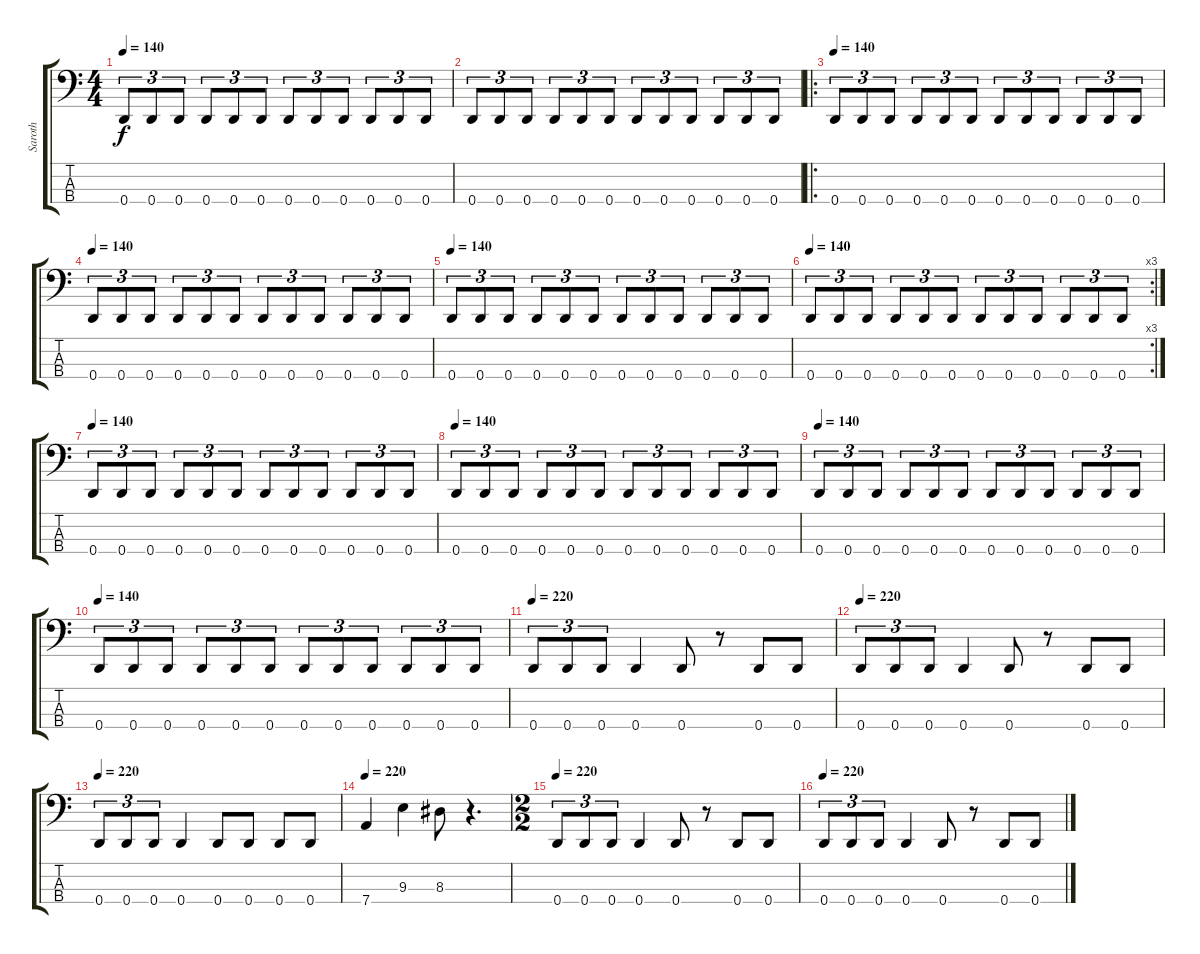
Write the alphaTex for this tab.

\track ("Saroth" "Saroth") {instrument electricbassfinger}
\staff {score tabs}
\tuning (F2 C2 G1 D1) {hide}
\ts (4 4)
\tempo 140
\clef f4
\ks c
0.4.8{tu (3 2) dy f} 0.4.8{tu (3 2)} 0.4.8{tu (3 2)} 0.4.8{tu (3 2)} 0.4.8{tu (3 2)} 0.4.8{tu (3 2)} 0.4.8{tu (3 2)} 0.4.8{tu (3 2)} 0.4.8{tu (3 2)} 0.4.8{tu (3 2)} 0.4.8{tu (3 2)} 0.4.8{tu (3 2)} |
0.4.8{tu (3 2)} 0.4.8{tu (3 2)} 0.4.8{tu (3 2)} 0.4.8{tu (3 2)} 0.4.8{tu (3 2)} 0.4.8{tu (3 2)} 0.4.8{tu (3 2)} 0.4.8{tu (3 2)} 0.4.8{tu (3 2)} 0.4.8{tu (3 2)} 0.4.8{tu (3 2)} 0.4.8{tu (3 2)} |
\ro
\tempo 140
0.4.8{tu (3 2)} 0.4.8{tu (3 2)} 0.4.8{tu (3 2)} 0.4.8{tu (3 2)} 0.4.8{tu (3 2)} 0.4.8{tu (3 2)} 0.4.8{tu (3 2)} 0.4.8{tu (3 2)} 0.4.8{tu (3 2)} 0.4.8{tu (3 2)} 0.4.8{tu (3 2)} 0.4.8{tu (3 2)} |
\tempo 140
0.4.8{tu (3 2)} 0.4.8{tu (3 2)} 0.4.8{tu (3 2)} 0.4.8{tu (3 2)} 0.4.8{tu (3 2)} 0.4.8{tu (3 2)} 0.4.8{tu (3 2)} 0.4.8{tu (3 2)} 0.4.8{tu (3 2)} 0.4.8{tu (3 2)} 0.4.8{tu (3 2)} 0.4.8{tu (3 2)} |
\tempo 140
0.4.8{tu (3 2)} 0.4.8{tu (3 2)} 0.4.8{tu (3 2)} 0.4.8{tu (3 2)} 0.4.8{tu (3 2)} 0.4.8{tu (3 2)} 0.4.8{tu (3 2)} 0.4.8{tu (3 2)} 0.4.8{tu (3 2)} 0.4.8{tu (3 2)} 0.4.8{tu (3 2)} 0.4.8{tu (3 2)} |
\rc 3
\tempo 140
0.4.8{tu (3 2)} 0.4.8{tu (3 2)} 0.4.8{tu (3 2)} 0.4.8{tu (3 2)} 0.4.8{tu (3 2)} 0.4.8{tu (3 2)} 0.4.8{tu (3 2)} 0.4.8{tu (3 2)} 0.4.8{tu (3 2)} 0.4.8{tu (3 2)} 0.4.8{tu (3 2)} 0.4.8{tu (3 2)} |
\tempo 140
0.4.8{tu (3 2)} 0.4.8{tu (3 2)} 0.4.8{tu (3 2)} 0.4.8{tu (3 2)} 0.4.8{tu (3 2)} 0.4.8{tu (3 2)} 0.4.8{tu (3 2)} 0.4.8{tu (3 2)} 0.4.8{tu (3 2)} 0.4.8{tu (3 2)} 0.4.8{tu (3 2)} 0.4.8{tu (3 2)} |
\tempo 140
0.4.8{tu (3 2)} 0.4.8{tu (3 2)} 0.4.8{tu (3 2)} 0.4.8{tu (3 2)} 0.4.8{tu (3 2)} 0.4.8{tu (3 2)} 0.4.8{tu (3 2)} 0.4.8{tu (3 2)} 0.4.8{tu (3 2)} 0.4.8{tu (3 2)} 0.4.8{tu (3 2)} 0.4.8{tu (3 2)} |
\tempo 140
0.4.8{tu (3 2)} 0.4.8{tu (3 2)} 0.4.8{tu (3 2)} 0.4.8{tu (3 2)} 0.4.8{tu (3 2)} 0.4.8{tu (3 2)} 0.4.8{tu (3 2)} 0.4.8{tu (3 2)} 0.4.8{tu (3 2)} 0.4.8{tu (3 2)} 0.4.8{tu (3 2)} 0.4.8{tu (3 2)} |
\tempo 140
0.4.8{tu (3 2)} 0.4.8{tu (3 2)} 0.4.8{tu (3 2)} 0.4.8{tu (3 2)} 0.4.8{tu (3 2)} 0.4.8{tu (3 2)} 0.4.8{tu (3 2)} 0.4.8{tu (3 2)} 0.4.8{tu (3 2)} 0.4.8{tu (3 2)} 0.4.8{tu (3 2)} 0.4.8{tu (3 2)} |
\tempo 220
0.4.8{tu (3 2)} 0.4.8{tu (3 2)} 0.4.8{tu (3 2)} 0.4.4 0.4.8 r.8 0.4.8 0.4.8 |
\tempo 220
0.4.8{tu (3 2)} 0.4.8{tu (3 2)} 0.4.8{tu (3 2)} 0.4.4 0.4.8 r.8 0.4.8 0.4.8 |
\tempo 220
0.4.8{tu (3 2)} 0.4.8{tu (3 2)} 0.4.8{tu (3 2)} 0.4.4 0.4.8 0.4.8 0.4.8 0.4.8 |
\tempo 220
7.4.4 9.3.4 8.3.8 r.4{d} |
\ts (2 2)
\tempo 220
0.4.8{tu (3 2)} 0.4.8{tu (3 2)} 0.4.8{tu (3 2)} 0.4.4 0.4.8 r.8 0.4.8 0.4.8 |
\tempo 220
0.4.8{tu (3 2)} 0.4.8{tu (3 2)} 0.4.8{tu (3 2)} 0.4.4 0.4.8 r.8 0.4.8 0.4.8
